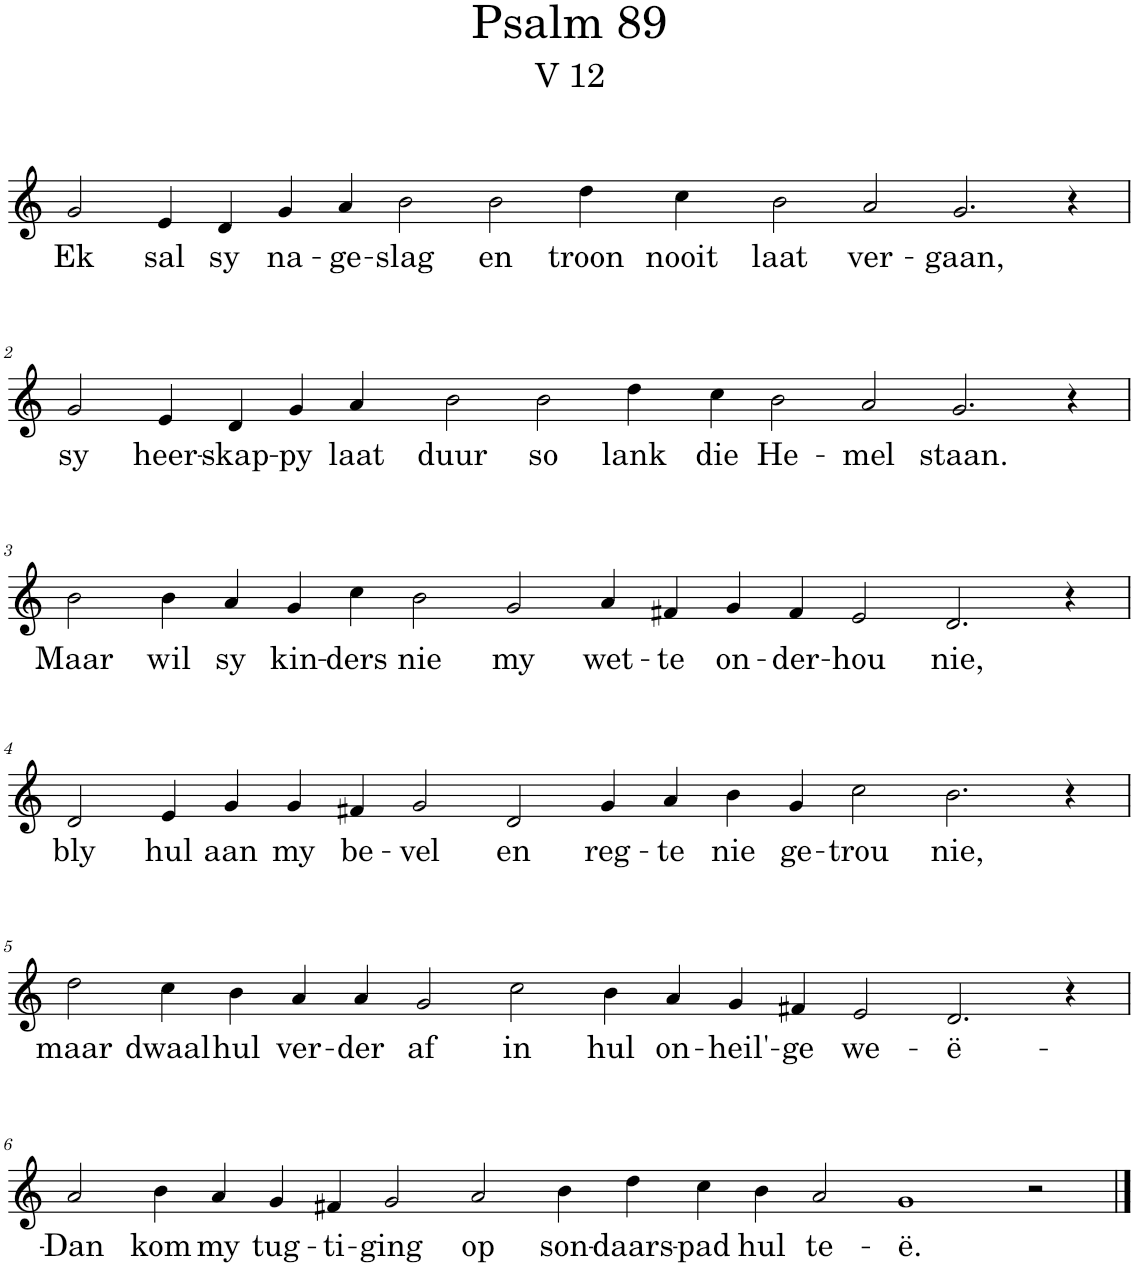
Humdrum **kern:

**kern	**text
*part1	*part1
*staff1	*staff1
*I"Pipe Organ	*
*I'Org.	*
*clefG2	*
*k[]	*
*M20/4	*
=1	=1
!	!LO:LY:b
2g/	Ek
!	!LO:LY:b
4e/	sal
!	!LO:LY:b
4d/	sy
!	!LO:LY:b
4g/	na-
!	!LO:LY:b
4a/	-ge-
!	!LO:LY:b
2b\	-slag
!	!LO:LY:b
2b\	en
!	!LO:LY:b
4dd\	troon
!	!LO:LY:b
4cc\	nooit
!	!LO:LY:b
2b\	laat
!	!LO:LY:b
2a/	ver-
!	!LO:LY:b
2.g/	-gaan,
4r	.
!!LO:LB:g=z
=2	=2
!	!LO:LY:b
2g/	sy
!	!LO:LY:b
4e/	heer-
!	!LO:LY:b
4d/	-skap-
!	!LO:LY:b
4g/	-py
!	!LO:LY:b
4a/	laat
!	!LO:LY:b
2b\	duur
!	!LO:LY:b
2b\	so
!	!LO:LY:b
4dd\	lank
!	!LO:LY:b
4cc\	die
!	!LO:LY:b
2b\	He-
!	!LO:LY:b
2a/	-mel
!	!LO:LY:b
2.g/	staan.
4r	.
!!LO:LB:g=z
=3	=3
!	!LO:LY:b
2b\	Maar
!	!LO:LY:b
4b\	wil
!	!LO:LY:b
4a/	sy
!	!LO:LY:b
4g/	kin-
!	!LO:LY:b
4cc\	-ders
!	!LO:LY:b
2b\	nie
!	!LO:LY:b
2g/	my
!	!LO:LY:b
4a/	wet-
!	!LO:LY:b
4f#X/	-te
!	!LO:LY:b
4g/	on-
!	!LO:LY:b
4f#/	-der-
!	!LO:LY:b
2e/	-hou
!	!LO:LY:b
2.d/	nie,
4r	.
!!LO:LB:g=z
=4	=4
!	!LO:LY:b
2d/	bly
!	!LO:LY:b
4e/	hul
!	!LO:LY:b
4g/	aan
!	!LO:LY:b
4g/	my
!	!LO:LY:b
4f#X/	be-
!	!LO:LY:b
2g/	-vel
!	!LO:LY:b
2d/	en
!	!LO:LY:b
4g/	reg-
!	!LO:LY:b
4a/	-te
!	!LO:LY:b
4b\	nie
!	!LO:LY:b
4g/	ge-
!	!LO:LY:b
2cc\	-trou
!	!LO:LY:b
2.b\	nie,
4r	.
!!LO:LB:g=z
=5	=5
!	!LO:LY:b
2dd\	maar
!	!LO:LY:b
4cc\	dwaal
!	!LO:LY:b
4b\	hul
!	!LO:LY:b
4a/	ver-
!	!LO:LY:b
4a/	-der
!	!LO:LY:b
2g/	af
!	!LO:LY:b
2cc\	in
!	!LO:LY:b
4b\	hul
!	!LO:LY:b
4a/	on-
!	!LO:LY:b
4g/	-heil'-
!	!LO:LY:b
4f#X/	-ge
!	!LO:LY:b
2e/	we-
!	!LO:LY:b
2.d/	-ë-
4r	.
!!LO:LB:g=z
=6	=6
*M22/4	*
!	!LO:LY:b
2a/	-Dan
!	!LO:LY:b
4b\	kom
!	!LO:LY:b
4a/	my
!	!LO:LY:b
4g/	tug-
!	!LO:LY:b
4f#X/	-ti-
!	!LO:LY:b
2g/	-ging
!	!LO:LY:b
2a/	op
!	!LO:LY:b
4b\	son-
!	!LO:LY:b
4dd\	-daars-
!	!LO:LY:b
4cc\	-pad
!	!LO:LY:b
4b\	hul
!	!LO:LY:b
2a/	te-
!	!LO:LY:b
1g	-ë.
2r	.
==	==
*-	*-
